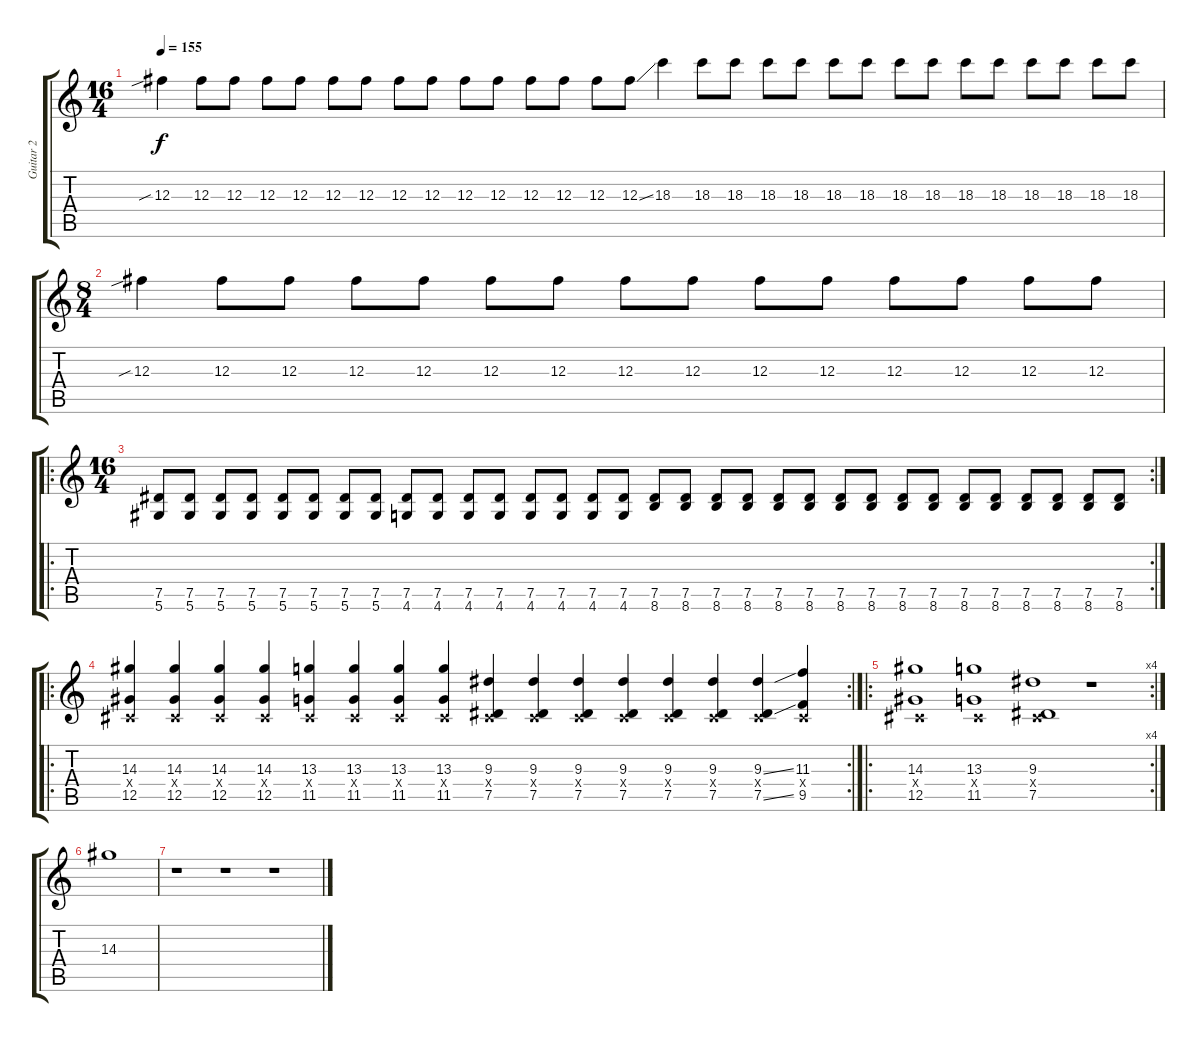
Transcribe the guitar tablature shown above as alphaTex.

\track ("Guitar 2" "Guitar 2") {instrument distortionguitar}
\staff {score tabs}
\tuning (Eb4 Bb3 Gb3 Db3 Ab2 Eb2) {hide}
\ts (16 4)
\tempo 155
\clef g2
\ks c
12.3{sib}.4{dy f} 12.3.8 12.3.8 12.3.8 12.3.8 12.3.8 12.3.8 12.3.8 12.3.8 12.3.8 12.3.8 12.3.8 12.3.8 12.3.8 12.3{ss}.8 18.3.4 18.3.8 18.3.8 18.3.8 18.3.8 18.3.8 18.3.8 18.3.8 18.3.8 18.3.8 18.3.8 18.3.8 18.3.8 18.3.8 18.3.8 |
\ts (8 4)
12.3{sib}.4 12.3.8 12.3.8 12.3.8 12.3.8 12.3.8 12.3.8 12.3.8 12.3.8 12.3.8 12.3.8 12.3.8 12.3.8 12.3.8 12.3.8 |
\ro
\rc 2
\ts (16 4)
(7.5 5.6).8 (7.5 5.6).8 (7.5 5.6).8 (7.5 5.6).8 (7.5 5.6).8 (7.5 5.6).8 (7.5 5.6).8 (7.5 5.6).8 (7.5 4.6).8 (7.5 4.6).8 (7.5 4.6).8 (7.5 4.6).8 (7.5 4.6).8 (7.5 4.6).8 (7.5 4.6).8 (7.5 4.6).8 (7.5 8.6).8 (7.5 8.6).8 (7.5 8.6).8 (7.5 8.6).8 (7.5 8.6).8 (7.5 8.6).8 (7.5 8.6).8 (7.5 8.6).8 (7.5 8.6).8 (7.5 8.6).8 (7.5 8.6).8 (7.5 8.6).8 (7.5 8.6).8 (7.5 8.6).8 (7.5 8.6).8 (7.5 8.6).8 |
\ro
\rc 2
(14.3 0.4{x} 12.5).4 (14.3 0.4{x} 12.5).4 (14.3 0.4{x} 12.5).4 (14.3 0.4{x} 12.5).4 (13.3 0.4{x} 11.5).4 (13.3 0.4{x} 11.5).4 (13.3 0.4{x} 11.5).4 (13.3 0.4{x} 11.5).4 (9.3 0.4{x} 7.5).4 (9.3 0.4{x} 7.5).4 (9.3 0.4{x} 7.5).4 (9.3 0.4{x} 7.5).4 (9.3 0.4{x} 7.5).4 (9.3 0.4{x} 7.5).4 (9.3{ss} 0.4{x} 7.5{ss}).4 (11.3 0.4{x} 9.5).4 |
\ro
\rc 4
(14.3 0.4{x} 12.5).1 (13.3 0.4{x} 11.5).1 (9.3 0.4{x} 7.5).1 r.1 |
14.3.1 |
r.1 r.1 r.1
